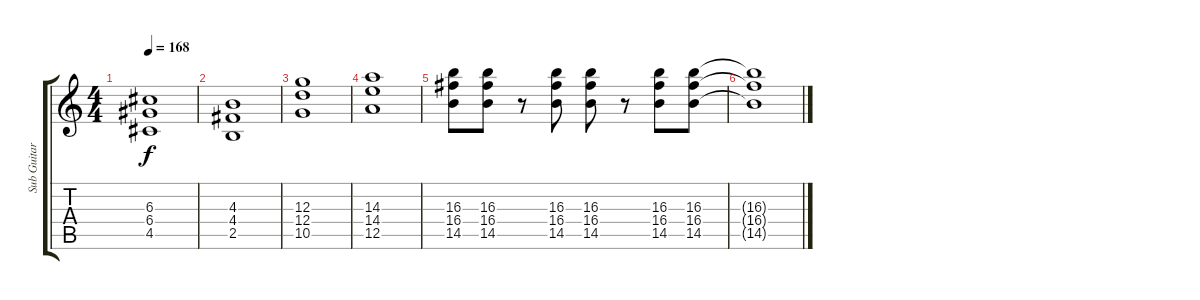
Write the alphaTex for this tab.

\track ("Sub Guitar" "Sub Guitar") {instrument distortionguitar}
\staff {score tabs}
\tuning (E4 B3 G3 D3 A2 E2) {hide}
\ts (4 4)
\tempo 168
\clef g2
\ks c
(6.3 6.4 4.5).1{dy f} |
(4.3 4.4 2.5).1 |
(12.3 12.4 10.5).1 |
(14.3 14.4 12.5).1 |
(16.3 16.4 14.5).8 (16.3 16.4 14.5).8 r.8 (16.3 16.4 14.5).8 (16.3 16.4 14.5).8 r.8 (16.3 16.4 14.5).8 (16.3 16.4 14.5).8 |
(16.3{t} 16.4{t} 14.5{t}).1
